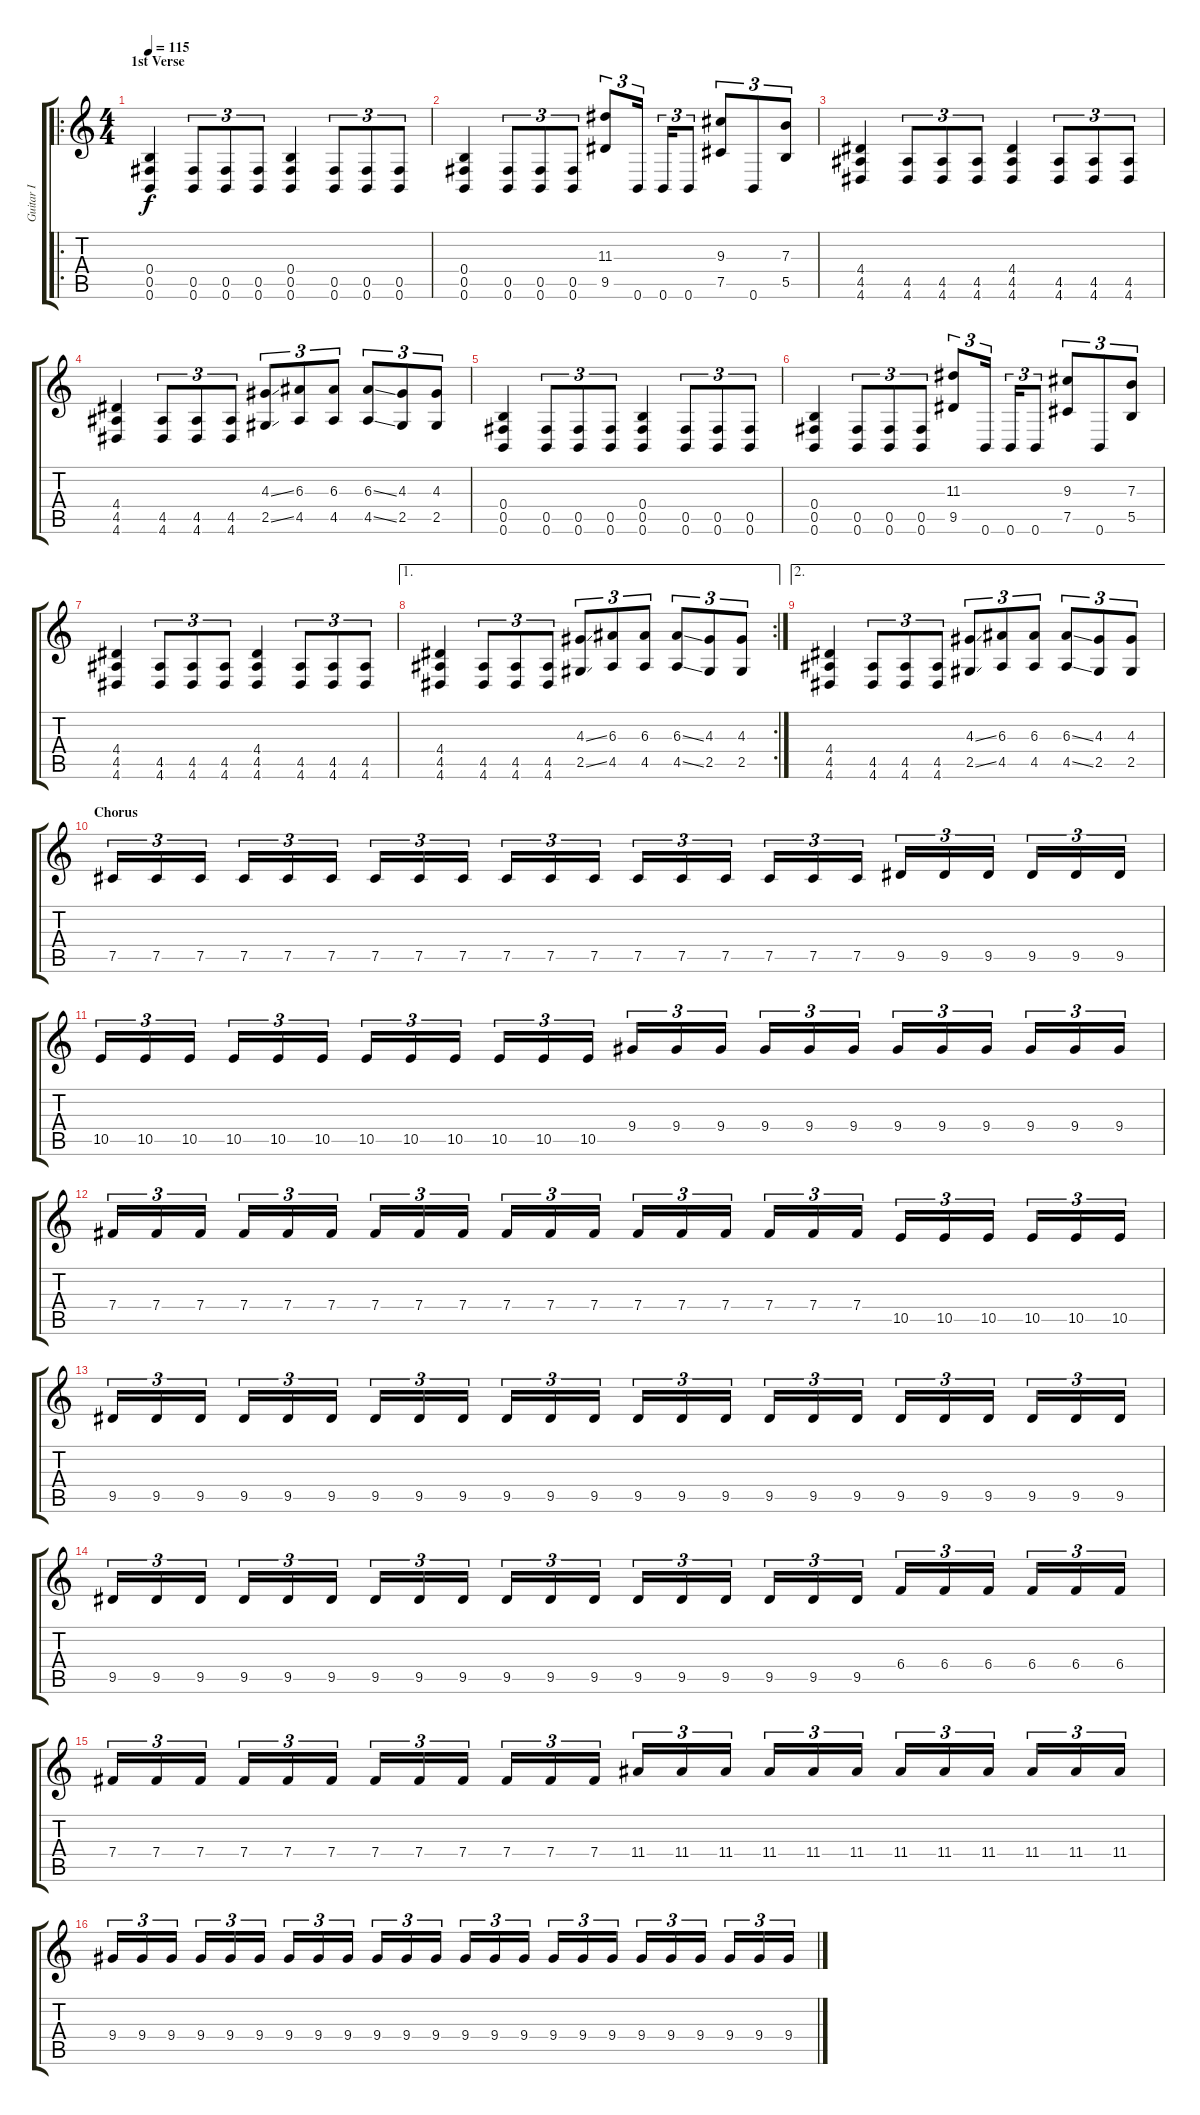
\track ("Guitar I" "Guitar I") {instrument distortionguitar}
\staff {score tabs}
\tuning (Db4 Ab3 E3 B2 Gb2 B1) {hide}
\ro
\ts (4 4)
\section ("" "1st Verse")
\tempo 115
\clef g2
\ks c
(0.4 0.5 0.6).4{dy f volume 13} (0.5 0.6).8{tu (3 2)} (0.5 0.6).8{tu (3 2)} (0.5 0.6).8{tu (3 2)} (0.4 0.5 0.6).4 (0.5 0.6).8{tu (3 2)} (0.5 0.6).8{tu (3 2)} (0.5 0.6).8{tu (3 2)} |
(0.4 0.5 0.6).4 (0.5 0.6).8{tu (3 2)} (0.5 0.6).8{tu (3 2)} (0.5 0.6).8{tu (3 2)} (11.3 9.5).8{tu (3 2)} 0.6.16{tu (3 2)} 0.6.16{tu (3 2)} 0.6.8{tu (3 2)} (9.3 7.5).8{tu (3 2)} 0.6.8{tu (3 2)} (7.3 5.5).8{tu (3 2)} |
(4.4 4.5 4.6).4 (4.5 4.6).8{tu (3 2)} (4.5 4.6).8{tu (3 2)} (4.5 4.6).8{tu (3 2)} (4.4 4.5 4.6).4 (4.5 4.6).8{tu (3 2)} (4.5 4.6).8{tu (3 2)} (4.5 4.6).8{tu (3 2)} |
(4.4 4.5 4.6).4 (4.5 4.6).8{tu (3 2)} (4.5 4.6).8{tu (3 2)} (4.5 4.6).8{tu (3 2)} (4.3{ss} 2.5{ss}).8{tu (3 2)} (6.3 4.5).8{tu (3 2)} (6.3 4.5).8{tu (3 2)} (6.3{ss} 4.5{ss}).8{tu (3 2)} (4.3 2.5).8{tu (3 2)} (4.3 2.5).8{tu (3 2)} |
(0.4 0.5 0.6).4 (0.5 0.6).8{tu (3 2)} (0.5 0.6).8{tu (3 2)} (0.5 0.6).8{tu (3 2)} (0.4 0.5 0.6).4 (0.5 0.6).8{tu (3 2)} (0.5 0.6).8{tu (3 2)} (0.5 0.6).8{tu (3 2)} |
(0.4 0.5 0.6).4 (0.5 0.6).8{tu (3 2)} (0.5 0.6).8{tu (3 2)} (0.5 0.6).8{tu (3 2)} (11.3 9.5).8{tu (3 2)} 0.6.16{tu (3 2)} 0.6.16{tu (3 2)} 0.6.8{tu (3 2)} (9.3 7.5).8{tu (3 2)} 0.6.8{tu (3 2)} (7.3 5.5).8{tu (3 2)} |
(4.4 4.5 4.6).4 (4.5 4.6).8{tu (3 2)} (4.5 4.6).8{tu (3 2)} (4.5 4.6).8{tu (3 2)} (4.4 4.5 4.6).4 (4.5 4.6).8{tu (3 2)} (4.5 4.6).8{tu (3 2)} (4.5 4.6).8{tu (3 2)} |
\ae 1
\rc 2
(4.4 4.5 4.6).4 (4.5 4.6).8{tu (3 2)} (4.5 4.6).8{tu (3 2)} (4.5 4.6).8{tu (3 2)} (4.3{ss} 2.5{ss}).8{tu (3 2)} (6.3 4.5).8{tu (3 2)} (6.3 4.5).8{tu (3 2)} (6.3{ss} 4.5{ss}).8{tu (3 2)} (4.3 2.5).8{tu (3 2)} (4.3 2.5).8{tu (3 2)} |
\ae 2
(4.4 4.5 4.6).4 (4.5 4.6).8{tu (3 2)} (4.5 4.6).8{tu (3 2)} (4.5 4.6).8{tu (3 2)} (4.3{ss} 2.5{ss}).8{tu (3 2)} (6.3 4.5).8{tu (3 2)} (6.3 4.5).8{tu (3 2)} (6.3{ss} 4.5{ss}).8{tu (3 2)} (4.3 2.5).8{tu (3 2)} (4.3 2.5).8{tu (3 2)} |
\section ("" "Chorus")
7.5.16{tu (3 2) volume 15} 7.5.16{tu (3 2)} 7.5.16{tu (3 2)} 7.5.16{tu (3 2)} 7.5.16{tu (3 2)} 7.5.16{tu (3 2)} 7.5.16{tu (3 2)} 7.5.16{tu (3 2)} 7.5.16{tu (3 2)} 7.5.16{tu (3 2)} 7.5.16{tu (3 2)} 7.5.16{tu (3 2)} 7.5.16{tu (3 2)} 7.5.16{tu (3 2)} 7.5.16{tu (3 2)} 7.5.16{tu (3 2)} 7.5.16{tu (3 2)} 7.5.16{tu (3 2)} 9.5.16{tu (3 2)} 9.5.16{tu (3 2)} 9.5.16{tu (3 2)} 9.5.16{tu (3 2)} 9.5.16{tu (3 2)} 9.5.16{tu (3 2)} |
10.5.16{tu (3 2)} 10.5.16{tu (3 2)} 10.5.16{tu (3 2)} 10.5.16{tu (3 2)} 10.5.16{tu (3 2)} 10.5.16{tu (3 2)} 10.5.16{tu (3 2)} 10.5.16{tu (3 2)} 10.5.16{tu (3 2)} 10.5.16{tu (3 2)} 10.5.16{tu (3 2)} 10.5.16{tu (3 2)} 9.4.16{tu (3 2)} 9.4.16{tu (3 2)} 9.4.16{tu (3 2)} 9.4.16{tu (3 2)} 9.4.16{tu (3 2)} 9.4.16{tu (3 2)} 9.4.16{tu (3 2)} 9.4.16{tu (3 2)} 9.4.16{tu (3 2)} 9.4.16{tu (3 2)} 9.4.16{tu (3 2)} 9.4.16{tu (3 2)} |
7.4.16{tu (3 2)} 7.4.16{tu (3 2)} 7.4.16{tu (3 2)} 7.4.16{tu (3 2)} 7.4.16{tu (3 2)} 7.4.16{tu (3 2)} 7.4.16{tu (3 2)} 7.4.16{tu (3 2)} 7.4.16{tu (3 2)} 7.4.16{tu (3 2)} 7.4.16{tu (3 2)} 7.4.16{tu (3 2)} 7.4.16{tu (3 2)} 7.4.16{tu (3 2)} 7.4.16{tu (3 2)} 7.4.16{tu (3 2)} 7.4.16{tu (3 2)} 7.4.16{tu (3 2)} 10.5.16{tu (3 2)} 10.5.16{tu (3 2)} 10.5.16{tu (3 2)} 10.5.16{tu (3 2)} 10.5.16{tu (3 2)} 10.5.16{tu (3 2)} |
9.5.16{tu (3 2)} 9.5.16{tu (3 2)} 9.5.16{tu (3 2)} 9.5.16{tu (3 2)} 9.5.16{tu (3 2)} 9.5.16{tu (3 2)} 9.5.16{tu (3 2)} 9.5.16{tu (3 2)} 9.5.16{tu (3 2)} 9.5.16{tu (3 2)} 9.5.16{tu (3 2)} 9.5.16{tu (3 2)} 9.5.16{tu (3 2)} 9.5.16{tu (3 2)} 9.5.16{tu (3 2)} 9.5.16{tu (3 2)} 9.5.16{tu (3 2)} 9.5.16{tu (3 2)} 9.5.16{tu (3 2)} 9.5.16{tu (3 2)} 9.5.16{tu (3 2)} 9.5.16{tu (3 2)} 9.5.16{tu (3 2)} 9.5.16{tu (3 2)} |
9.5.16{tu (3 2)} 9.5.16{tu (3 2)} 9.5.16{tu (3 2)} 9.5.16{tu (3 2)} 9.5.16{tu (3 2)} 9.5.16{tu (3 2)} 9.5.16{tu (3 2)} 9.5.16{tu (3 2)} 9.5.16{tu (3 2)} 9.5.16{tu (3 2)} 9.5.16{tu (3 2)} 9.5.16{tu (3 2)} 9.5.16{tu (3 2)} 9.5.16{tu (3 2)} 9.5.16{tu (3 2)} 9.5.16{tu (3 2)} 9.5.16{tu (3 2)} 9.5.16{tu (3 2)} 6.4.16{tu (3 2)} 6.4.16{tu (3 2)} 6.4.16{tu (3 2)} 6.4.16{tu (3 2)} 6.4.16{tu (3 2)} 6.4.16{tu (3 2)} |
7.4.16{tu (3 2)} 7.4.16{tu (3 2)} 7.4.16{tu (3 2)} 7.4.16{tu (3 2)} 7.4.16{tu (3 2)} 7.4.16{tu (3 2)} 7.4.16{tu (3 2)} 7.4.16{tu (3 2)} 7.4.16{tu (3 2)} 7.4.16{tu (3 2)} 7.4.16{tu (3 2)} 7.4.16{tu (3 2)} 11.4.16{tu (3 2)} 11.4.16{tu (3 2)} 11.4.16{tu (3 2)} 11.4.16{tu (3 2)} 11.4.16{tu (3 2)} 11.4.16{tu (3 2)} 11.4.16{tu (3 2)} 11.4.16{tu (3 2)} 11.4.16{tu (3 2)} 11.4.16{tu (3 2)} 11.4.16{tu (3 2)} 11.4.16{tu (3 2)} |
9.4.16{tu (3 2)} 9.4.16{tu (3 2)} 9.4.16{tu (3 2)} 9.4.16{tu (3 2)} 9.4.16{tu (3 2)} 9.4.16{tu (3 2)} 9.4.16{tu (3 2)} 9.4.16{tu (3 2)} 9.4.16{tu (3 2)} 9.4.16{tu (3 2)} 9.4.16{tu (3 2)} 9.4.16{tu (3 2)} 9.4.16{tu (3 2)} 9.4.16{tu (3 2)} 9.4.16{tu (3 2)} 9.4.16{tu (3 2)} 9.4.16{tu (3 2)} 9.4.16{tu (3 2)} 9.4.16{tu (3 2)} 9.4.16{tu (3 2)} 9.4.16{tu (3 2)} 9.4.16{tu (3 2)} 9.4.16{tu (3 2)} 9.4.16{tu (3 2)}
